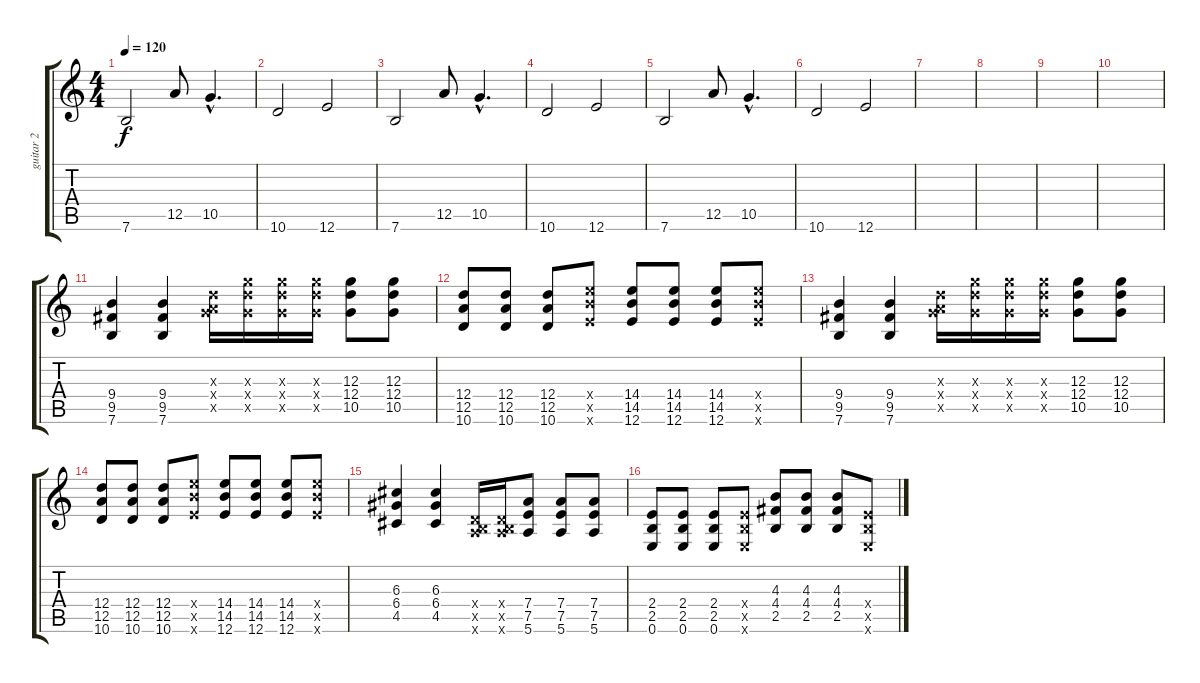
\track ("guitar 2" "guitar 2") {instrument acousticguitarsteel}
\staff {score tabs}
\tuning (E4 B3 G3 D3 A2 E2) {hide}
\ts (4 4)
\tempo 120
\clef g2
\ks c
7.6.2{dy f} 12.5.8 10.5{hac}.4{d} |
10.6.2 12.6.2 |
7.6.2 12.5.8 10.5{hac}.4{d} |
10.6.2 12.6.2 |
7.6.2 12.5.8 10.5{hac}.4{d} |
10.6.2 12.6.2 |
|
|
|
|
(9.4 9.5 7.6).4 (9.4 9.5 7.6).4 (0.3{x} 12.4{x} 12.5{x}).16 (12.3{x} 12.4{x} 10.5{x}).16 (12.3{x} 12.4{x} 10.5{x}).16 (12.3{x} 12.4{x} 10.5{x}).16 (12.3 12.4 10.5).8 (12.3 12.4 10.5).8 |
(12.4 12.5 10.6).8 (12.4 12.5 10.6).8 (12.4 12.5 10.6).8 (14.4{x} 14.5{x} 12.6{x}).8 (14.4 14.5 12.6).8 (14.4 14.5 12.6).8 (14.4 14.5 12.6).8 (14.4{x} 14.5{x} 12.6{x}).8 |
(9.4 9.5 7.6).4 (9.4 9.5 7.6).4 (0.3{x} 12.4{x} 12.5{x}).16 (12.3{x} 12.4{x} 10.5{x}).16 (12.3{x} 12.4{x} 10.5{x}).16 (12.3{x} 12.4{x} 10.5{x}).16 (12.3 12.4 10.5).8 (12.3 12.4 10.5).8 |
(12.4 12.5 10.6).8 (12.4 12.5 10.6).8 (12.4 12.5 10.6).8 (14.4{x} 14.5{x} 12.6{x}).8 (14.4 14.5 12.6).8 (14.4 14.5 12.6).8 (14.4 14.5 12.6).8 (14.4{x} 14.5{x} 12.6{x}).8 |
(6.3 6.4 4.5).4{volume 10 instrument overdrivenguitar} (6.3 6.4 4.5).4 (0.4{x} 0.5{x} 7.6{x}).16 (0.4{x} 0.5{x} 7.6{x}).16 (7.4 7.5 5.6).8 (7.4 7.5 5.6).8 (7.4 7.5 5.6).8 |
(2.4 2.5 0.6).8 (2.4 2.5 0.6).8 (2.4 2.5 0.6).8 (2.4{x} 2.5{x} 0.6{x}).8 (4.3 4.4 2.5).8 (4.3 4.4 2.5).8 (4.3 4.4 2.5).8 (2.4{x} 2.5{x} 0.6{x}).8
